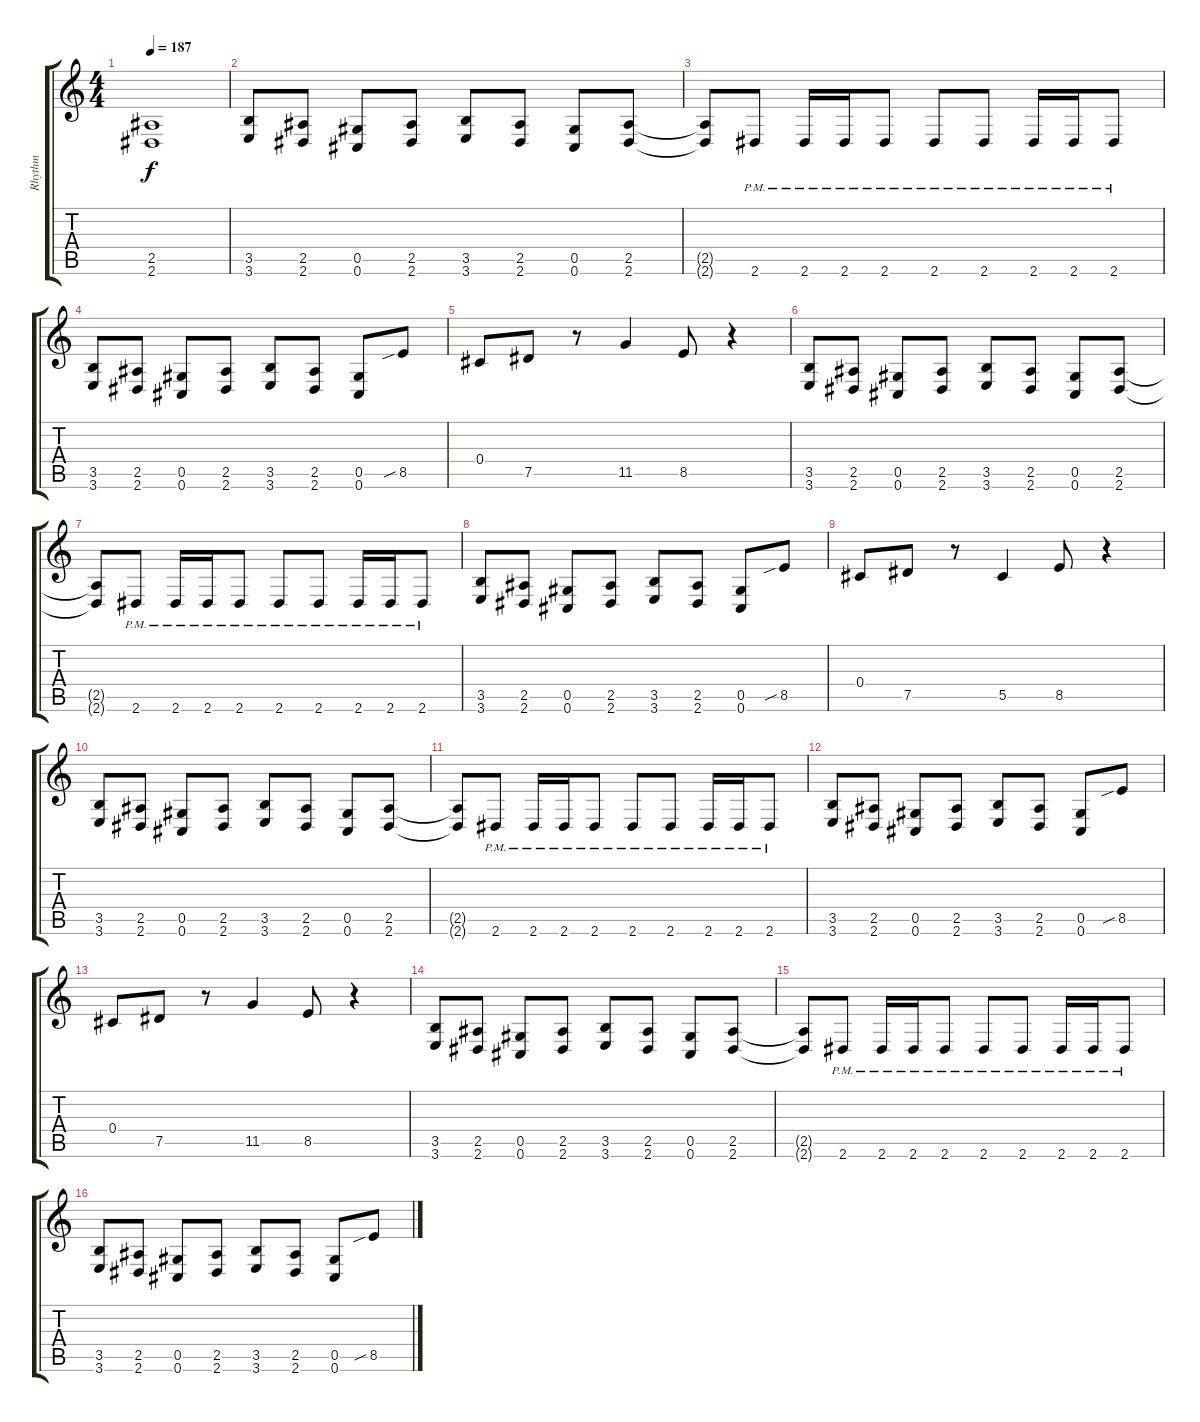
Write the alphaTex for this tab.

\track ("Rhythm" "Rhythm") {instrument distortionguitar}
\staff {score tabs}
\tuning (Eb4 Bb3 Gb3 Db3 Ab2 Db2) {hide}
\ts (4 4)
\tempo 187
\clef g2
\ks c
(2.5 2.6).1{dy f} |
(3.5 3.6).8 (2.5 2.6).8 (0.5 0.6).8 (2.5 2.6).8 (3.5 3.6).8 (2.5 2.6).8 (0.5 0.6).8 (2.5 2.6).8 |
(2.5{t} 2.6{t}).8 2.6{pm}.8 2.6{pm}.16 2.6{pm}.16 2.6{pm}.8 2.6{pm}.8 2.6{pm}.8 2.6{pm}.16 2.6{pm}.16 2.6{pm}.8 |
(3.5 3.6).8 (2.5 2.6).8 (0.5 0.6).8 (2.5 2.6).8 (3.5 3.6).8 (2.5 2.6).8 (0.5 0.6).8 8.5{sib}.8 |
0.4.8 7.5.8 r.8 11.5.4 8.5.8 r.4 |
(3.5 3.6).8 (2.5 2.6).8 (0.5 0.6).8 (2.5 2.6).8 (3.5 3.6).8 (2.5 2.6).8 (0.5 0.6).8 (2.5 2.6).8 |
(2.5{t} 2.6{t}).8 2.6{pm}.8 2.6{pm}.16 2.6{pm}.16 2.6{pm}.8 2.6{pm}.8 2.6{pm}.8 2.6{pm}.16 2.6{pm}.16 2.6{pm}.8 |
(3.5 3.6).8 (2.5 2.6).8 (0.5 0.6).8 (2.5 2.6).8 (3.5 3.6).8 (2.5 2.6).8 (0.5 0.6).8 8.5{sib}.8 |
0.4.8 7.5.8 r.8 5.5.4 8.5.8 r.4 |
(3.5 3.6).8 (2.5 2.6).8 (0.5 0.6).8 (2.5 2.6).8 (3.5 3.6).8 (2.5 2.6).8 (0.5 0.6).8 (2.5 2.6).8 |
(2.5{t} 2.6{t}).8 2.6{pm}.8 2.6{pm}.16 2.6{pm}.16 2.6{pm}.8 2.6{pm}.8 2.6{pm}.8 2.6{pm}.16 2.6{pm}.16 2.6{pm}.8 |
(3.5 3.6).8 (2.5 2.6).8 (0.5 0.6).8 (2.5 2.6).8 (3.5 3.6).8 (2.5 2.6).8 (0.5 0.6).8 8.5{sib}.8 |
0.4.8 7.5.8 r.8 11.5.4 8.5.8 r.4 |
(3.5 3.6).8 (2.5 2.6).8 (0.5 0.6).8 (2.5 2.6).8 (3.5 3.6).8 (2.5 2.6).8 (0.5 0.6).8 (2.5 2.6).8 |
(2.5{t} 2.6{t}).8 2.6{pm}.8 2.6{pm}.16 2.6{pm}.16 2.6{pm}.8 2.6{pm}.8 2.6{pm}.8 2.6{pm}.16 2.6{pm}.16 2.6{pm}.8 |
(3.5 3.6).8 (2.5 2.6).8 (0.5 0.6).8 (2.5 2.6).8 (3.5 3.6).8 (2.5 2.6).8 (0.5 0.6).8 8.5{sib}.8
